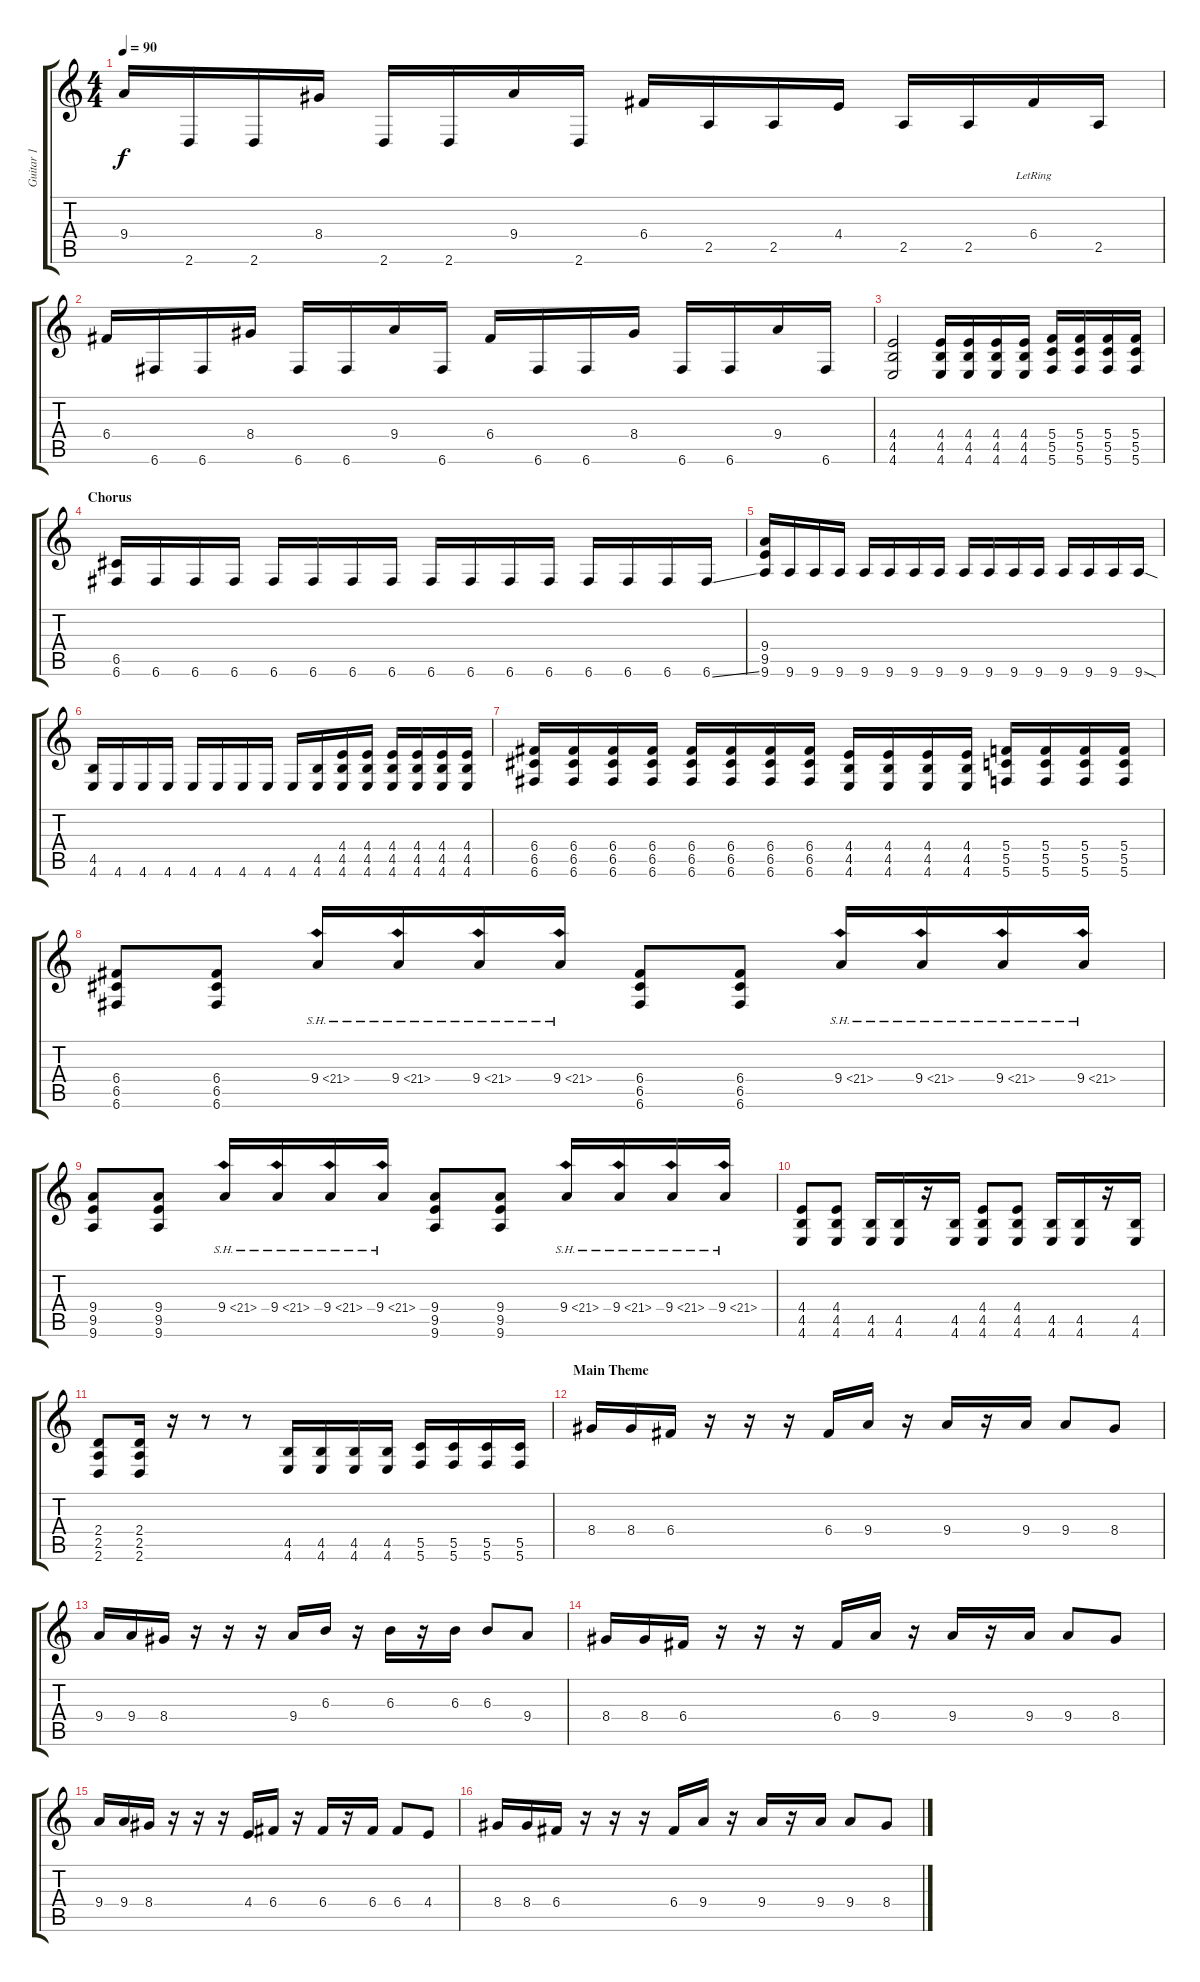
\track ("Guitar 1" "Guitar 1") {instrument distortionguitar}
\staff {score tabs}
\tuning (D4 A3 F3 C3 G2 C2) {hide}
\ts (4 4)
\tempo 90
\clef g2
\ks c
9.4.16{dy f} 2.6.16 2.6.16 8.4.16 2.6.16 2.6.16 9.4.16 2.6.16 6.4.16 2.5.16 2.5.16 4.4.16 2.5.16 2.5.16 6.4{lr}.16 2.5.16 |
6.4.16 6.6.16 6.6.16 8.4.16 6.6.16 6.6.16 9.4.16 6.6.16 6.4.16 6.6.16 6.6.16 8.4.16 6.6.16 6.6.16 9.4.16 6.6.16 |
(4.4 4.5 4.6).2 (4.4 4.5 4.6).16 (4.4 4.5 4.6).16 (4.4 4.5 4.6).16 (4.4 4.5 4.6).16 (5.4 5.5 5.6).16 (5.4 5.5 5.6).16 (5.4 5.5 5.6).16 (5.4 5.5 5.6).16 |
\section ("" "Chorus")
(6.5 6.6).16 6.6.16 6.6.16 6.6.16 6.6.16 6.6.16 6.6.16 6.6.16 6.6.16 6.6.16 6.6.16 6.6.16 6.6.16 6.6.16 6.6.16 6.6{ss}.16 |
(9.4 9.5 9.6).16 9.6.16 9.6.16 9.6.16 9.6.16 9.6.16 9.6.16 9.6.16 9.6.16 9.6.16 9.6.16 9.6.16 9.6.16 9.6.16 9.6.16 9.6{sod}.16 |
(4.5 4.6).16 4.6.16 4.6.16 4.6.16 4.6.16 4.6.16 4.6.16 4.6.16 4.6.16 (4.5 4.6).16 (4.4 4.5 4.6).16 (4.4 4.5 4.6).16 (4.4 4.5 4.6).16 (4.4 4.5 4.6).16 (4.4 4.5 4.6).16 (4.4 4.5 4.6).16 |
(6.4 6.5 6.6).16 (6.4 6.5 6.6).16 (6.4 6.5 6.6).16 (6.4 6.5 6.6).16 (6.4 6.5 6.6).16 (6.4 6.5 6.6).16 (6.4 6.5 6.6).16 (6.4 6.5 6.6).16 (4.4 4.5 4.6).16 (4.4 4.5 4.6).16 (4.4 4.5 4.6).16 (4.4 4.5 4.6).16 (5.4 5.5 5.6).16 (5.4 5.5 5.6).16 (5.4 5.5 5.6).16 (5.4 5.5 5.6).16 |
(6.4 6.5 6.6).8 (6.4 6.5 6.6).8 9.4{sh 12}.16 9.4{sh 12}.16 9.4{sh 12}.16 9.4{sh 12}.16 (6.4 6.5 6.6).8 (6.4 6.5 6.6).8 9.4{sh 12}.16 9.4{sh 12}.16 9.4{sh 12}.16 9.4{sh 12}.16 |
(9.4 9.5 9.6).8 (9.4 9.5 9.6).8 9.4{sh 12}.16 9.4{sh 12}.16 9.4{sh 12}.16 9.4{sh 12}.16 (9.4 9.5 9.6).8 (9.4 9.5 9.6).8 9.4{sh 12}.16 9.4{sh 12}.16 9.4{sh 12}.16 9.4{sh 12}.16 |
(4.4 4.5 4.6).8 (4.4 4.5 4.6).8 (4.5 4.6).16 (4.5 4.6).16 r.16 (4.5 4.6).16 (4.4 4.5 4.6).8 (4.4 4.5 4.6).8 (4.5 4.6).16 (4.5 4.6).16 r.16 (4.5 4.6).16 |
(2.4 2.5 2.6).8 (2.4 2.5 2.6).16 r.16 r.8 r.8 (4.5 4.6).16 (4.5 4.6).16 (4.5 4.6).16 (4.5 4.6).16 (5.5 5.6).16 (5.5 5.6).16 (5.5 5.6).16 (5.5 5.6).16 |
\section ("" "Main Theme")
8.4.16 8.4.16 6.4.16 r.16 r.16 r.16 6.4.16 9.4.16 r.16 9.4.16 r.16 9.4.16 9.4.8 8.4.8 |
9.4.16 9.4.16 8.4.16 r.16 r.16 r.16 9.4.16 6.3.16 r.16 6.3.16 r.16 6.3.16 6.3.8 9.4.8 |
8.4.16 8.4.16 6.4.16 r.16 r.16 r.16 6.4.16 9.4.16 r.16 9.4.16 r.16 9.4.16 9.4.8 8.4.8 |
9.4.16 9.4.16 8.4.16 r.16 r.16 r.16 4.4.16 6.4.16 r.16 6.4.16 r.16 6.4.16 6.4.8 4.4.8 |
8.4.16 8.4.16 6.4.16 r.16 r.16 r.16 6.4.16 9.4.16 r.16 9.4.16 r.16 9.4.16 9.4.8 8.4.8
